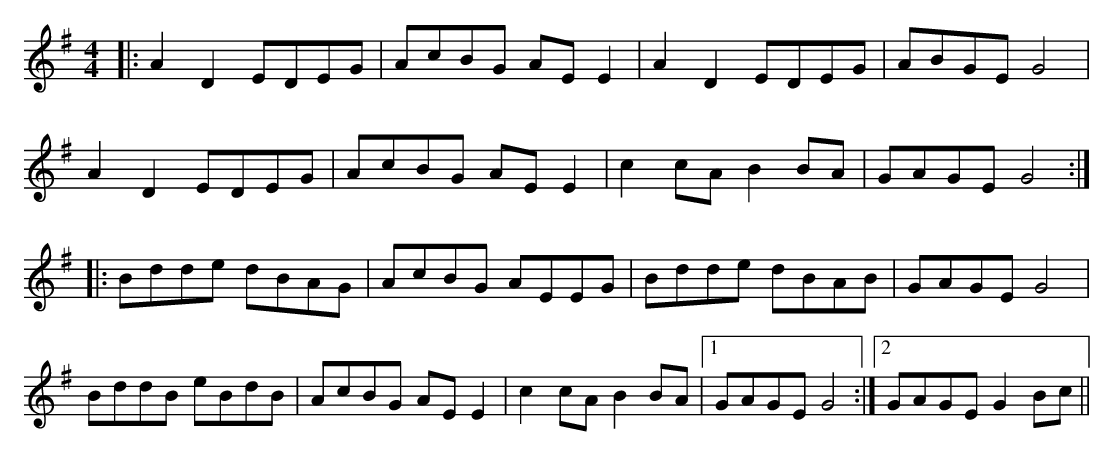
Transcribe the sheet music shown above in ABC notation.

X:1
M:4/4
K:G
|:A2D2 EDEG|AcBG AEE2|A2D2EDEG|ABGE G4|
A2D2 EDEG|AcBG AEE2|c2cA B2BA|GAGEG4:|
|:Bdde dBAG|AcBG AEEG|Bdde dBAB|GAGE G4|
BddB eBdB|AcBG AEE2|c2cA B2BA|1 GAGE G4:|2 GAGE G2Bc||
